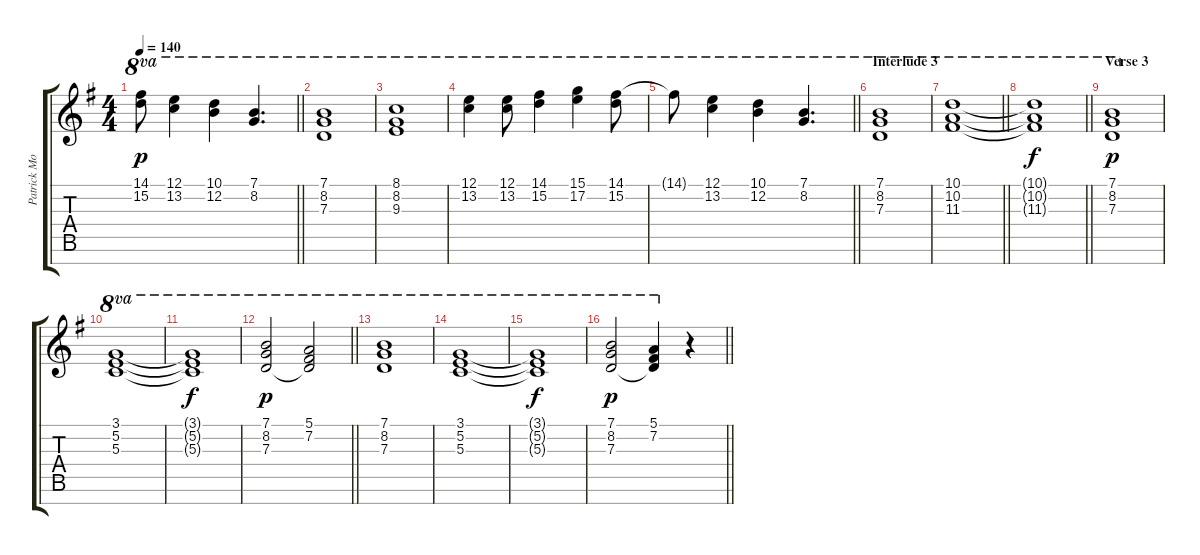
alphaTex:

\track ("Patrick Moraz 3" "Patrick Mo") {instrument acousticguitarnylon}
\staff {score tabs}
\tuning (E4 B3 G3 D3 A2 E2 B1) {hide}
\ts (4 4)
\tempo 140
\clef g2
\barLineRight lightlight
\ks g
(14.1{t} 15.2{t}).8{ot 8va dy p} (12.1 13.2).4{ot 8va} (10.1 12.2).4{ot 8va} (7.1 8.2).4{d ot 8va} |
\section ("" "")
(7.1 8.2 7.3).1{ot 8va} |
(8.1 8.2 9.3).1{ot 8va} |
(12.1 13.2).4{ot 8va} (12.1 13.2).8{ot 8va} (14.1 15.2).4{ot 8va} (15.1 17.2).4{ot 8va} (14.1 15.2).8{ot 8va} |
\barLineRight lightlight
14.1{t}.8{ot 8va} (12.1 13.2).4{ot 8va} (10.1 12.2).4{ot 8va} (7.1 8.2).4{d ot 8va} |
\section ("" "Interlude 3")
(7.1 8.2 7.3).1{ot 8va} |
\barLineRight lightlight
(10.1 10.2 11.3).1{ot 8va} |
\barLineRight lightlight
(10.1{t} 10.2{t} 11.3{t}).1{ot 8va dy f} |
\section ("" "Verse 3")
(7.1 8.2 7.3).1{ot 8va dy p} |
(3.1 5.2 5.3).1{ot 8va} |
(3.1{t} 5.2{t} 5.3{t}).1{ot 8va dy f} |
\barLineRight lightlight
(7.1 8.2 7.3).2{ot 8va dy p} (5.1 7.2 7.3{t}).2{ot 8va} |
(7.1 8.2 7.3).1{ot 8va} |
(3.1 5.2 5.3).1{ot 8va} |
(3.1{t} 5.2{t} 5.3{t}).1{ot 8va dy f} |
\barLineRight lightlight
(7.1 8.2 7.3).2{ot 8va dy p} (5.1 7.2 7.3{t}).4{ot 8va} r.4
